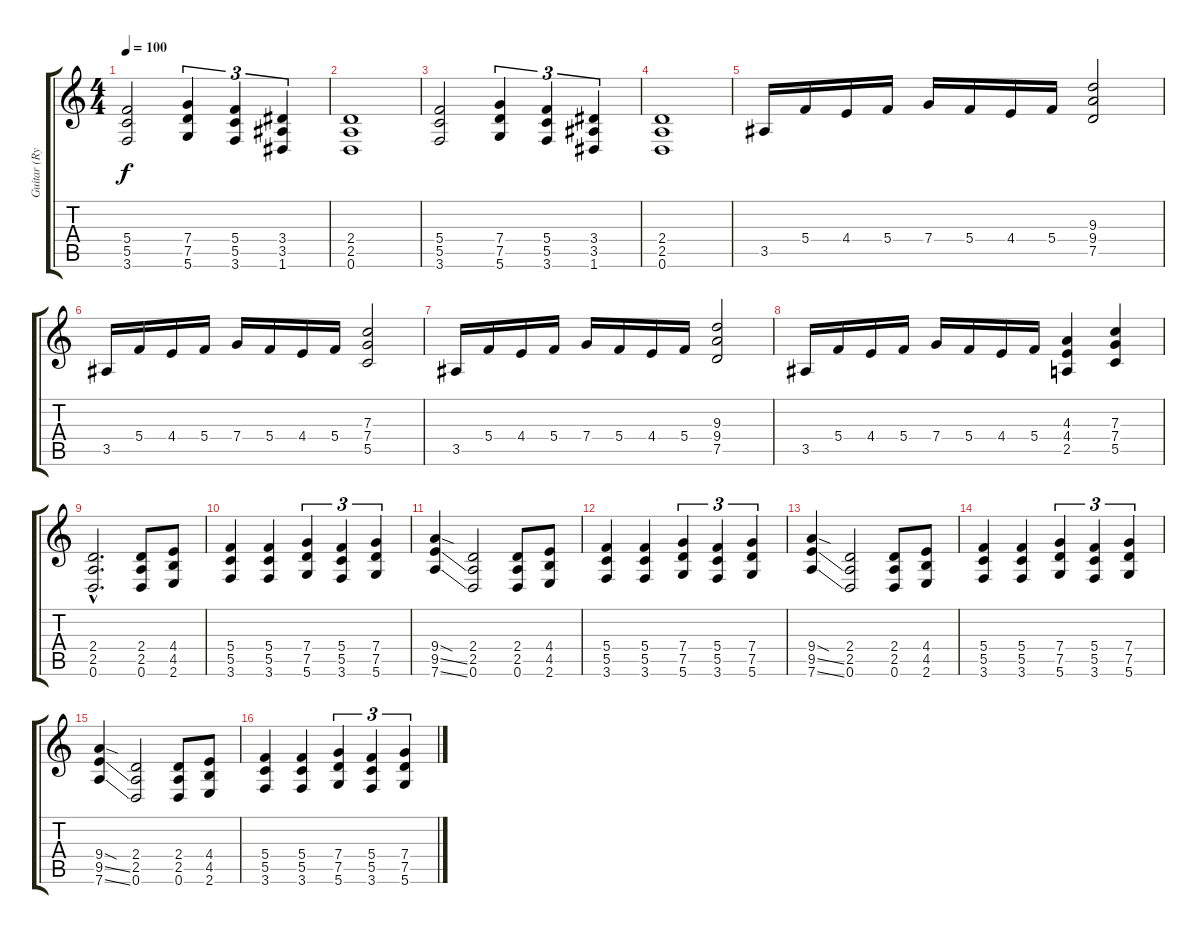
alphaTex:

\track ("Guitar (Rythm)" "Guitar (Ry") {instrument distortionguitar}
\staff {score tabs}
\tuning (D4 A3 F3 C3 G2 D2) {hide}
\ts (4 4)
\tempo 100
\clef g2
\ks c
(5.4 5.5 3.6).2{dy f} (7.4 7.5 5.6).4{tu (3 2)} (5.4 5.5 3.6).4{tu (3 2)} (3.4 3.5 1.6).4{tu (3 2)} |
(2.4 2.5 0.6).1 |
(5.4 5.5 3.6).2 (7.4 7.5 5.6).4{tu (3 2)} (5.4 5.5 3.6).4{tu (3 2)} (3.4 3.5 1.6).4{tu (3 2)} |
(2.4 2.5 0.6).1 |
3.5.16 5.4.16 4.4.16 5.4.16 7.4.16 5.4.16 4.4.16 5.4.16 (9.3 9.4 7.5).2 |
3.5.16 5.4.16 4.4.16 5.4.16 7.4.16 5.4.16 4.4.16 5.4.16 (7.3 7.4 5.5).2 |
3.5.16 5.4.16 4.4.16 5.4.16 7.4.16 5.4.16 4.4.16 5.4.16 (9.3 9.4 7.5).2 |
3.5.16 5.4.16 4.4.16 5.4.16 7.4.16 5.4.16 4.4.16 5.4.16 (4.3 4.4 2.5).4 (7.3 7.4 5.5).4 |
(2.4{hac} 2.5{hac} 0.6{hac}).2{d} (2.4 2.5 0.6).8 (4.4 4.5 2.6).8 |
(5.4 5.5 3.6).4 (5.4 5.5 3.6).4 (7.4 7.5 5.6).4{tu (3 2)} (5.4 5.5 3.6).4{tu (3 2)} (7.4 7.5 5.6).4{tu (3 2)} |
(9.4{sod} 9.5{ss} 7.6{ss}).4 (2.4 2.5 0.6).2 (2.4 2.5 0.6).8 (4.4 4.5 2.6).8 |
(5.4 5.5 3.6).4 (5.4 5.5 3.6).4 (7.4 7.5 5.6).4{tu (3 2)} (5.4 5.5 3.6).4{tu (3 2)} (7.4 7.5 5.6).4{tu (3 2)} |
(9.4{sod} 9.5{ss} 7.6{ss}).4 (2.4 2.5 0.6).2 (2.4 2.5 0.6).8 (4.4 4.5 2.6).8 |
(5.4 5.5 3.6).4 (5.4 5.5 3.6).4 (7.4 7.5 5.6).4{tu (3 2)} (5.4 5.5 3.6).4{tu (3 2)} (7.4 7.5 5.6).4{tu (3 2)} |
(9.4{sod} 9.5{ss} 7.6{ss}).4 (2.4 2.5 0.6).2 (2.4 2.5 0.6).8 (4.4 4.5 2.6).8 |
(5.4 5.5 3.6).4 (5.4 5.5 3.6).4 (7.4 7.5 5.6).4{tu (3 2)} (5.4 5.5 3.6).4{tu (3 2)} (7.4 7.5 5.6).4{tu (3 2)}
